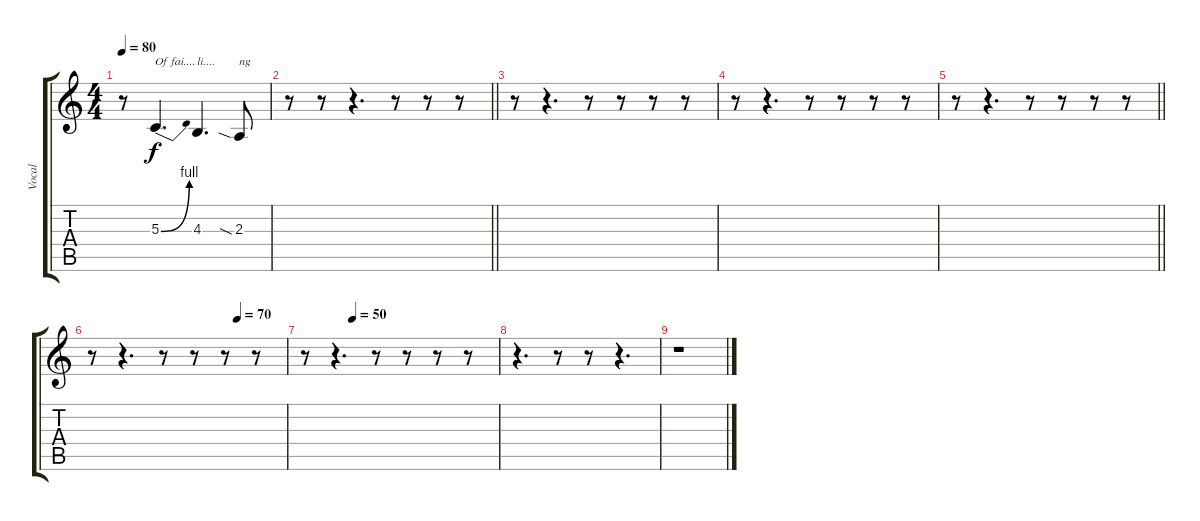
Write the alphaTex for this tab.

\track ("Vocal" "Vocal") {instrument bassoon}
\staff {score tabs}
\tuning (E4 B3 G3 D3 A2 E2) {hide}
\ts (4 4)
\tempo 80
\clef g2
\ks c
r.8{dy f} 5.3{be (bend 0 0 60 4)}.4{d txt "Of fai...."} 4.3.4{d txt "li...."} 2.3{sia}.8{txt "ng"} |
\barLineRight lightlight
r.8 r.8 r.4{d} r.8 r.8 r.8 |
r.8 r.4{d} r.8 r.8 r.8 r.8 |
r.8 r.4{d} r.8 r.8 r.8 r.8 |
\barLineRight lightlight
r.8 r.4{d} r.8 r.8 r.8 r.8 |
\tempo (70 0.75)
r.8 r.4{d} r.8 r.8 r.8 r.8 |
\tempo (50 0.25)
r.8 r.4{d} r.8 r.8 r.8 r.8 |
r.4{d} r.8 r.8 r.4{d} |
r.1
